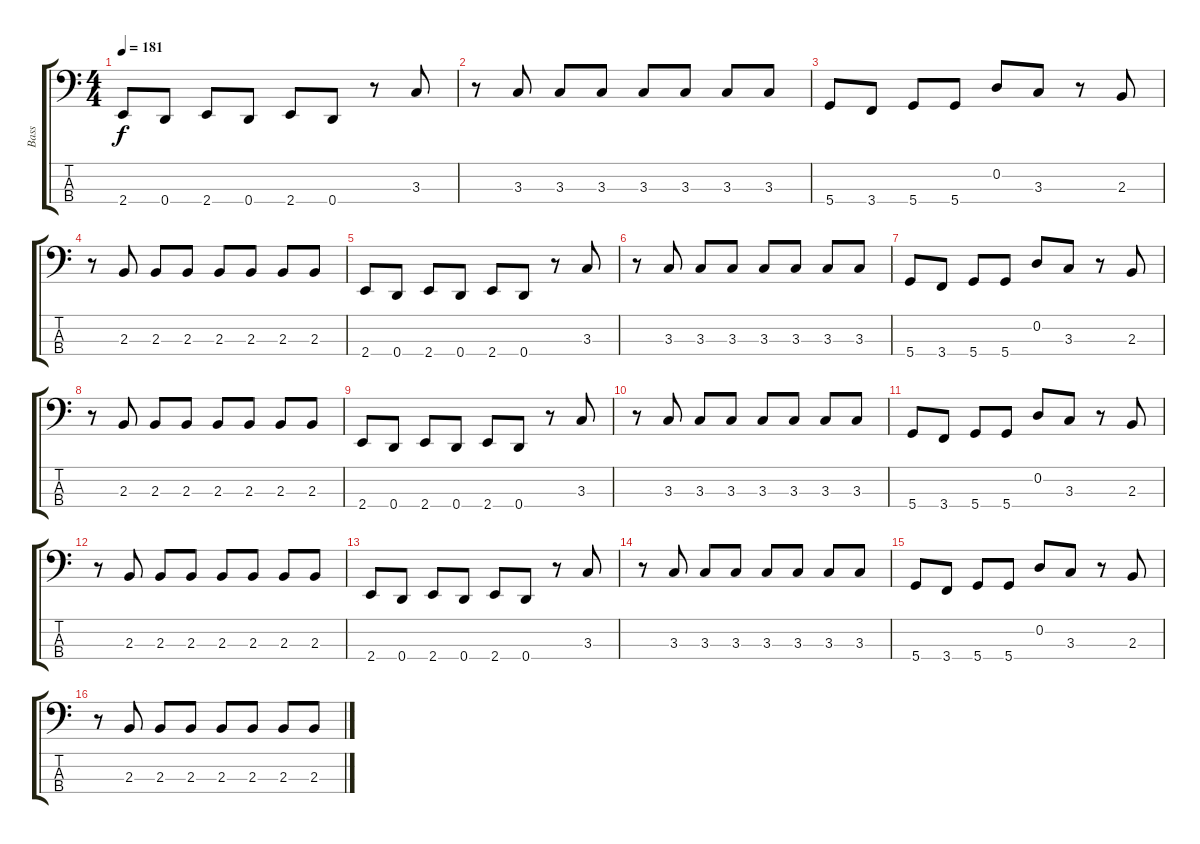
\track ("Bass" "Bass") {instrument electricbassfinger}
\staff {score tabs}
\tuning (G2 D2 A1 D1) {hide}
\ts (4 4)
\tempo 181
\clef f4
\ks c
2.4.8{dy f} 0.4.8 2.4.8 0.4.8 2.4.8 0.4.8 r.8 3.3.8 |
r.8 3.3.8 3.3.8 3.3.8 3.3.8 3.3.8 3.3.8 3.3.8 |
5.4.8 3.4.8 5.4.8 5.4.8 0.2.8 3.3.8 r.8 2.3.8 |
r.8 2.3.8 2.3.8 2.3.8 2.3.8 2.3.8 2.3.8 2.3.8 |
2.4.8 0.4.8 2.4.8 0.4.8 2.4.8 0.4.8 r.8 3.3.8 |
r.8 3.3.8 3.3.8 3.3.8 3.3.8 3.3.8 3.3.8 3.3.8 |
5.4.8 3.4.8 5.4.8 5.4.8 0.2.8 3.3.8 r.8 2.3.8 |
r.8 2.3.8 2.3.8 2.3.8 2.3.8 2.3.8 2.3.8 2.3.8 |
2.4.8 0.4.8 2.4.8 0.4.8 2.4.8 0.4.8 r.8 3.3.8 |
r.8 3.3.8 3.3.8 3.3.8 3.3.8 3.3.8 3.3.8 3.3.8 |
5.4.8 3.4.8 5.4.8 5.4.8 0.2.8 3.3.8 r.8 2.3.8 |
r.8 2.3.8 2.3.8 2.3.8 2.3.8 2.3.8 2.3.8 2.3.8 |
2.4.8 0.4.8 2.4.8 0.4.8 2.4.8 0.4.8 r.8 3.3.8 |
r.8 3.3.8 3.3.8 3.3.8 3.3.8 3.3.8 3.3.8 3.3.8 |
5.4.8 3.4.8 5.4.8 5.4.8 0.2.8 3.3.8 r.8 2.3.8 |
r.8 2.3.8 2.3.8 2.3.8 2.3.8 2.3.8 2.3.8 2.3.8
